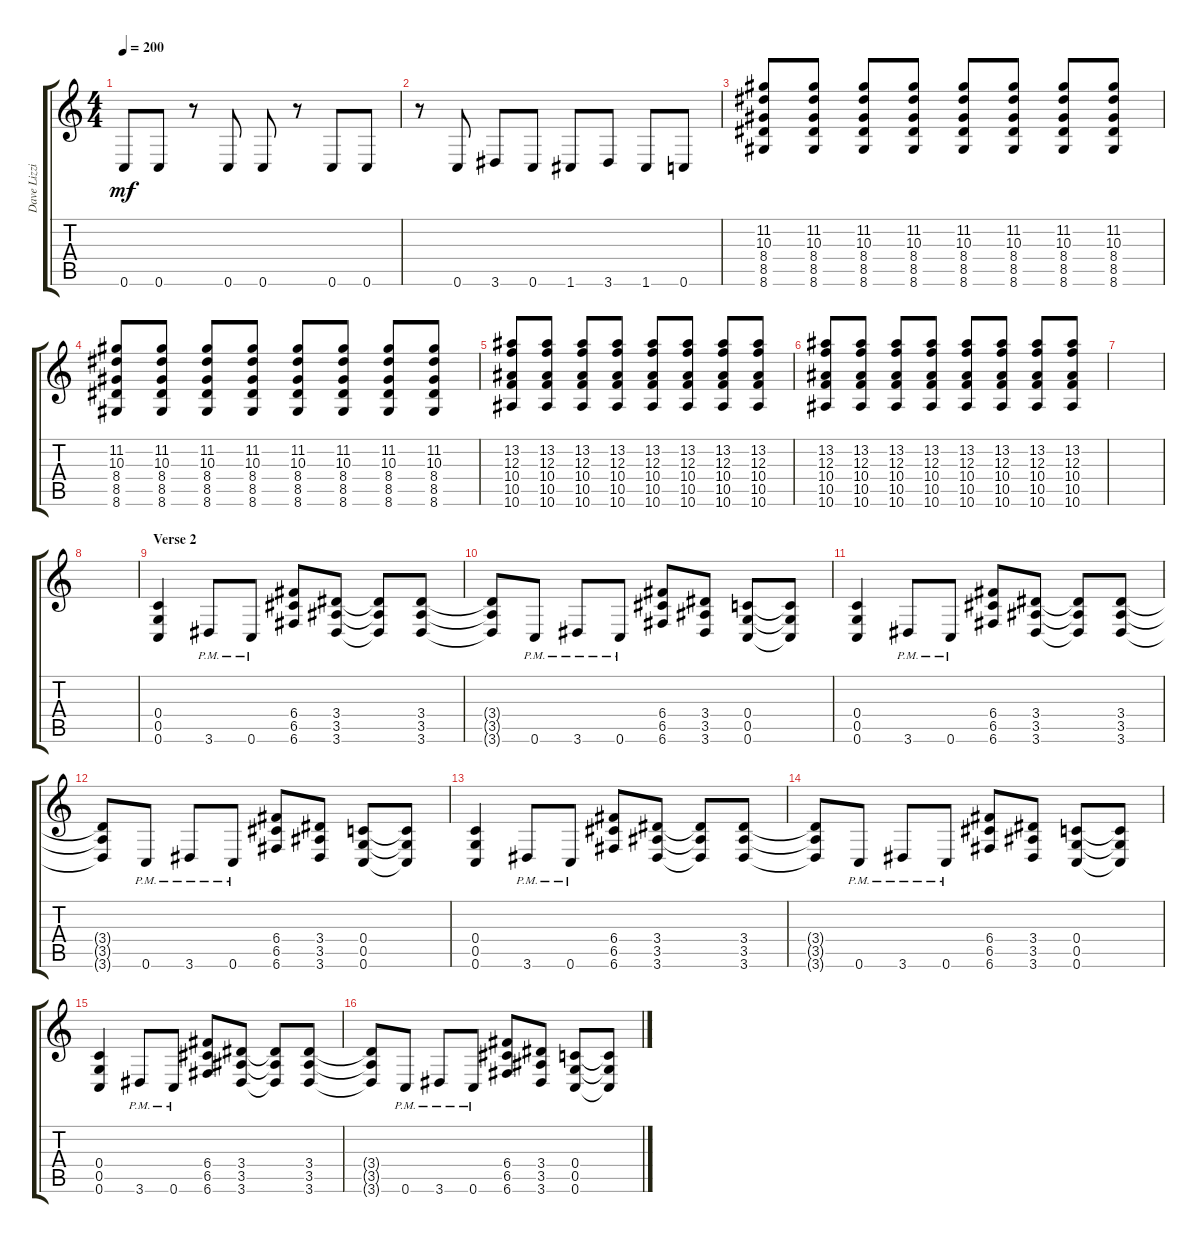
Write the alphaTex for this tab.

\track ("Dave Lizzio" "Dave Lizzi") {instrument distortionguitar}
\staff {score tabs}
\tuning (D4 A3 F3 C3 G2 C2) {hide}
\ts (4 4)
\tempo 200
\clef g2
\ks c
0.6.8{dy mf} 0.6.8 r.8 0.6.8 0.6.8 r.8 0.6.8 0.6.8 |
r.8 0.6.8 3.6.8 0.6.8 1.6.8 3.6.8 1.6.8 0.6.8 |
(11.2 10.3 8.4 8.5 8.6).8 (11.2 10.3 8.4 8.5 8.6).8 (11.2 10.3 8.4 8.5 8.6).8 (11.2 10.3 8.4 8.5 8.6).8 (11.2 10.3 8.4 8.5 8.6).8 (11.2 10.3 8.4 8.5 8.6).8 (11.2 10.3 8.4 8.5 8.6).8 (11.2 10.3 8.4 8.5 8.6).8 |
(11.2 10.3 8.4 8.5 8.6).8 (11.2 10.3 8.4 8.5 8.6).8 (11.2 10.3 8.4 8.5 8.6).8 (11.2 10.3 8.4 8.5 8.6).8 (11.2 10.3 8.4 8.5 8.6).8 (11.2 10.3 8.4 8.5 8.6).8 (11.2 10.3 8.4 8.5 8.6).8 (11.2 10.3 8.4 8.5 8.6).8 |
(13.2 12.3 10.4 10.5 10.6).8 (13.2 12.3 10.4 10.5 10.6).8 (13.2 12.3 10.4 10.5 10.6).8 (13.2 12.3 10.4 10.5 10.6).8 (13.2 12.3 10.4 10.5 10.6).8 (13.2 12.3 10.4 10.5 10.6).8 (13.2 12.3 10.4 10.5 10.6).8 (13.2 12.3 10.4 10.5 10.6).8 |
(13.2 12.3 10.4 10.5 10.6).8 (13.2 12.3 10.4 10.5 10.6).8 (13.2 12.3 10.4 10.5 10.6).8 (13.2 12.3 10.4 10.5 10.6).8 (13.2 12.3 10.4 10.5 10.6).8 (13.2 12.3 10.4 10.5 10.6).8 (13.2 12.3 10.4 10.5 10.6).8 (13.2 12.3 10.4 10.5 10.6).8 |
|
|
\section ("" "Verse 2")
(0.4 0.5 0.6).4 3.6{pm}.8 0.6{pm}.8 (6.4 6.5 6.6).8 (3.4 3.5 3.6).8 (3.4{t} 3.5{t} 3.6{t}).8 (3.4 3.5 3.6).8 |
(3.4{t} 3.5{t} 3.6{t}).8 0.6{pm}.8 3.6{pm}.8 0.6{pm}.8 (6.4 6.5 6.6).8 (3.4 3.5 3.6).8 (0.4 0.5 0.6).8 (0.4{t} 0.5{t} 0.6{t}).8 |
(0.4 0.5 0.6).4 3.6{pm}.8 0.6{pm}.8 (6.4 6.5 6.6).8 (3.4 3.5 3.6).8 (3.4{t} 3.5{t} 3.6{t}).8 (3.4 3.5 3.6).8 |
(3.4{t} 3.5{t} 3.6{t}).8 0.6{pm}.8 3.6{pm}.8 0.6{pm}.8 (6.4 6.5 6.6).8 (3.4 3.5 3.6).8 (0.4 0.5 0.6).8 (0.4{t} 0.5{t} 0.6{t}).8 |
(0.4 0.5 0.6).4 3.6{pm}.8 0.6{pm}.8 (6.4 6.5 6.6).8 (3.4 3.5 3.6).8 (3.4{t} 3.5{t} 3.6{t}).8 (3.4 3.5 3.6).8 |
(3.4{t} 3.5{t} 3.6{t}).8 0.6{pm}.8 3.6{pm}.8 0.6{pm}.8 (6.4 6.5 6.6).8 (3.4 3.5 3.6).8 (0.4 0.5 0.6).8 (0.4{t} 0.5{t} 0.6{t}).8 |
(0.4 0.5 0.6).4 3.6{pm}.8 0.6{pm}.8 (6.4 6.5 6.6).8 (3.4 3.5 3.6).8 (3.4{t} 3.5{t} 3.6{t}).8 (3.4 3.5 3.6).8 |
(3.4{t} 3.5{t} 3.6{t}).8 0.6{pm}.8 3.6{pm}.8 0.6{pm}.8 (6.4 6.5 6.6).8 (3.4 3.5 3.6).8 (0.4 0.5 0.6).8 (0.4{t} 0.5{t} 0.6{t}).8
